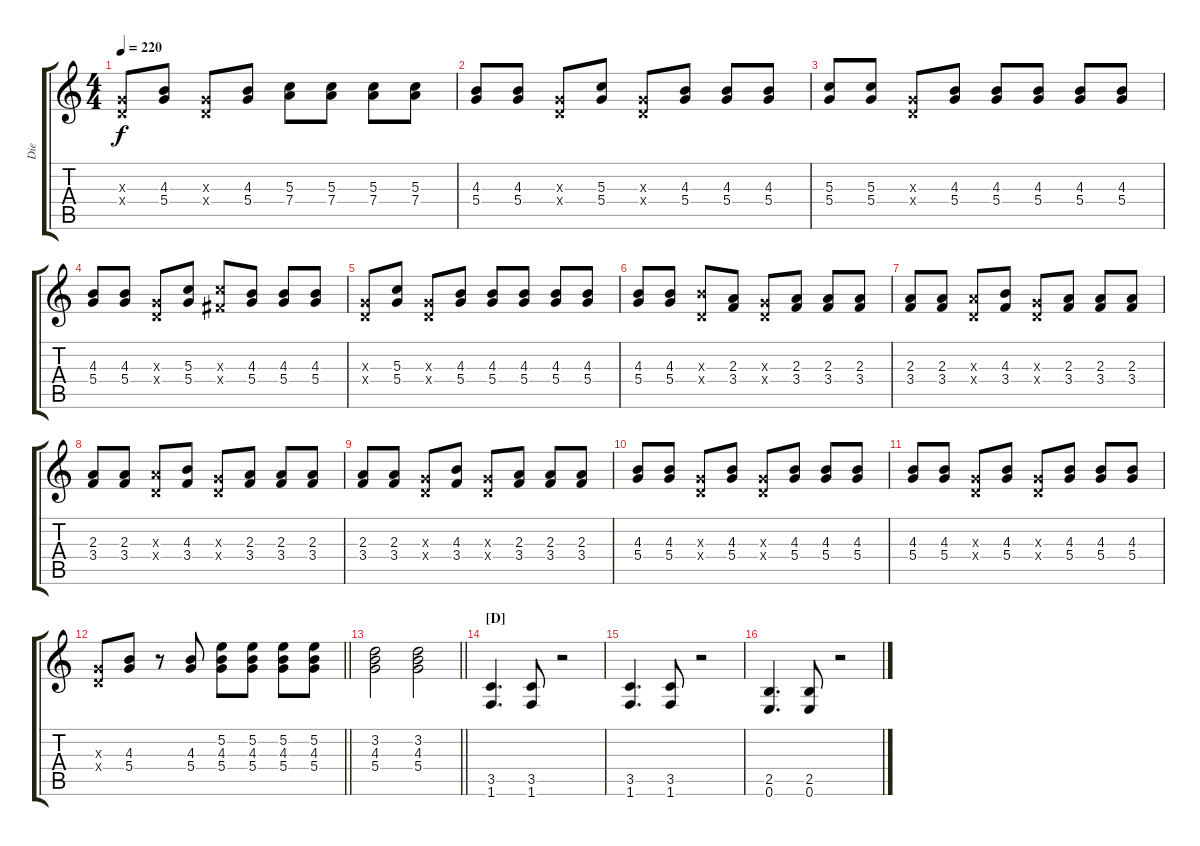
\track ("Die" "Die") {instrument overdrivenguitar}
\staff {score tabs}
\tuning (E4 B3 G3 D3 A2 E2) {hide}
\ts (4 4)
\tempo 220
\clef g2
\ks c
(0.3{x} 0.4{x}).8{dy f} (4.3 5.4).8 (0.3{x} 0.4{x}).8 (4.3 5.4).8 (5.3 7.4).8 (5.3 7.4).8 (5.3 7.4).8 (5.3 7.4).8 |
(4.3 5.4).8 (4.3 5.4).8 (0.3{x} 0.4{x}).8 (5.3 5.4).8 (0.3{x} 0.4{x}).8 (4.3 5.4).8 (4.3 5.4).8 (4.3 5.4).8 |
(5.3 5.4).8 (5.3 5.4).8 (0.3{x} 0.4{x}).8 (4.3 5.4).8 (4.3 5.4).8 (4.3 5.4).8 (4.3 5.4).8 (4.3 5.4).8 |
(4.3 5.4).8 (4.3 5.4).8 (0.3{x} 0.4{x}).8 (5.3 5.4).8 (5.3{x} 4.4{x}).8 (4.3 5.4).8 (4.3 5.4).8 (4.3 5.4).8 |
(0.3{x} 0.4{x}).8 (5.3 5.4).8 (0.3{x} 0.4{x}).8 (4.3 5.4).8 (4.3 5.4).8 (4.3 5.4).8 (4.3 5.4).8 (4.3 5.4).8 |
(4.3 5.4).8 (4.3 5.4).8 (4.3{x} 0.4{x}).8 (2.3 3.4).8 (0.3{x} 0.4{x}).8 (2.3 3.4).8 (2.3 3.4).8 (2.3 3.4).8 |
(2.3 3.4).8 (2.3 3.4).8 (2.3{x} 0.4{x}).8 (4.3 3.4).8 (0.3{x} 0.4{x}).8 (2.3 3.4).8 (2.3 3.4).8 (2.3 3.4).8 |
(2.3 3.4).8 (2.3 3.4).8 (2.3{x} 0.4{x}).8 (4.3 3.4).8 (0.3{x} 0.4{x}).8 (2.3 3.4).8 (2.3 3.4).8 (2.3 3.4).8 |
(2.3 3.4).8 (2.3 3.4).8 (0.3{x} 0.4{x}).8 (4.3 3.4).8 (0.3{x} 0.4{x}).8 (2.3 3.4).8 (2.3 3.4).8 (2.3 3.4).8 |
(4.3 5.4).8 (4.3 5.4).8 (0.3{x} 0.4{x}).8 (4.3 5.4).8 (0.3{x} 0.4{x}).8 (4.3 5.4).8 (4.3 5.4).8 (4.3 5.4).8 |
(4.3 5.4).8 (4.3 5.4).8 (0.3{x} 0.4{x}).8 (4.3 5.4).8 (0.3{x} 0.4{x}).8 (4.3 5.4).8 (4.3 5.4).8 (4.3 5.4).8 |
\barLineRight lightlight
(0.3{x} 0.4{x}).8 (4.3 5.4).8 r.8 (4.3 5.4).8 (5.2 4.3 5.4).8 (5.2 4.3 5.4).8 (5.2 4.3 5.4).8 (5.2 4.3 5.4).8 |
\barLineRight lightlight
(3.2 4.3 5.4).2 (3.2 4.3 5.4).2 |
\section ("" "[D]")
(3.5 1.6).4{d} (3.5 1.6).8 r.2 |
(3.5 1.6).4{d} (3.5 1.6).8 r.2 |
(2.5 0.6).4{d} (2.5 0.6).8 r.2
